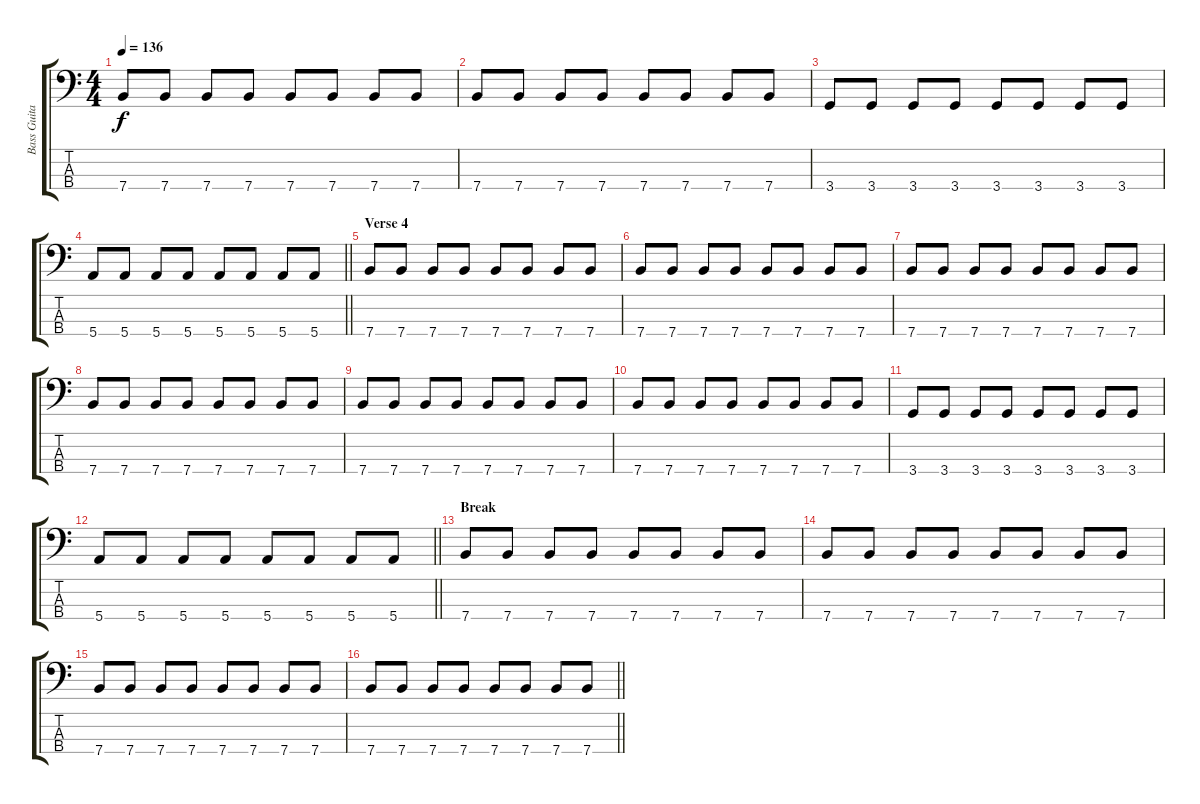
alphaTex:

\track ("Bass Guitar" "Bass Guita") {instrument electricbassfinger}
\staff {score tabs}
\tuning (G2 D2 A1 E1) {hide}
\ts (4 4)
\tempo 136
\clef f4
\ks c
7.4.8{dy f} 7.4.8 7.4.8 7.4.8 7.4.8 7.4.8 7.4.8 7.4.8 |
7.4.8 7.4.8 7.4.8 7.4.8 7.4.8 7.4.8 7.4.8 7.4.8 |
3.4.8 3.4.8 3.4.8 3.4.8 3.4.8 3.4.8 3.4.8 3.4.8 |
\barLineRight lightlight
5.4.8 5.4.8 5.4.8 5.4.8 5.4.8 5.4.8 5.4.8 5.4.8 |
\section ("" "Verse 4")
7.4.8 7.4.8 7.4.8 7.4.8 7.4.8 7.4.8 7.4.8 7.4.8 |
7.4.8 7.4.8 7.4.8 7.4.8 7.4.8 7.4.8 7.4.8 7.4.8 |
7.4.8 7.4.8 7.4.8 7.4.8 7.4.8 7.4.8 7.4.8 7.4.8 |
7.4.8 7.4.8 7.4.8 7.4.8 7.4.8 7.4.8 7.4.8 7.4.8 |
7.4.8 7.4.8 7.4.8 7.4.8 7.4.8 7.4.8 7.4.8 7.4.8 |
7.4.8 7.4.8 7.4.8 7.4.8 7.4.8 7.4.8 7.4.8 7.4.8 |
3.4.8 3.4.8 3.4.8 3.4.8 3.4.8 3.4.8 3.4.8 3.4.8 |
\barLineRight lightlight
5.4.8 5.4.8 5.4.8 5.4.8 5.4.8 5.4.8 5.4.8 5.4.8 |
\section ("" "Break")
7.4.8 7.4.8 7.4.8 7.4.8 7.4.8 7.4.8 7.4.8 7.4.8 |
7.4.8 7.4.8 7.4.8 7.4.8 7.4.8 7.4.8 7.4.8 7.4.8 |
7.4.8 7.4.8 7.4.8 7.4.8 7.4.8 7.4.8 7.4.8 7.4.8 |
\barLineRight lightlight
7.4.8 7.4.8 7.4.8 7.4.8 7.4.8 7.4.8 7.4.8 7.4.8
